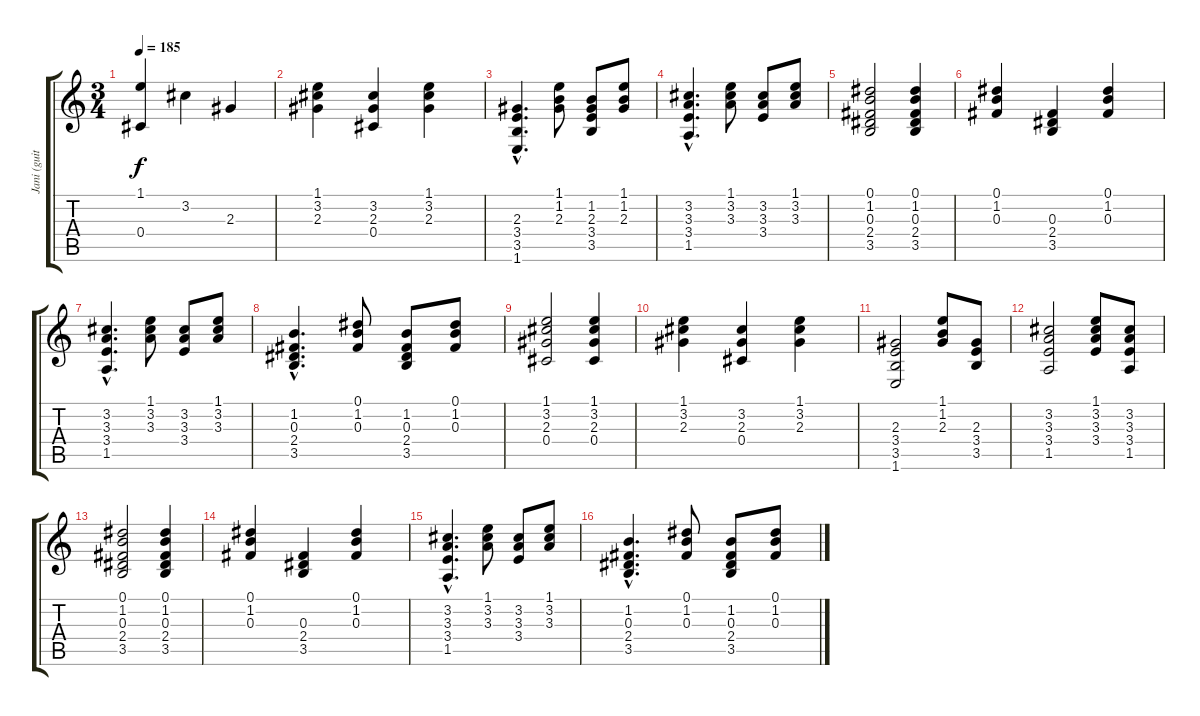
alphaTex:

\track ("Jani (guitar)" "Jani (guit") {instrument acousticguitarnylon}
\staff {score tabs}
\tuning (Eb4 Bb3 Gb3 Db3 Ab2 Eb2) {hide}
\ts (3 4)
\tempo 185
\clef g2
\ks c
(1.1 0.4).4{dy f} 3.2.4 2.3.4 |
(1.1 3.2 2.3).4 (3.2 2.3 0.4).4 (1.1 3.2 2.3).4 |
(2.3{hac} 3.4{hac} 3.5{hac} 1.6{hac}).4{d} (1.1 1.2 2.3).8 (1.2 2.3 3.4 3.5).8 (1.1 1.2 2.3).8 |
(3.2{hac} 3.3{hac} 3.4{hac} 1.5{hac}).4{d} (1.1 3.2 3.3).8 (3.2 3.3 3.4).8 (1.1 3.2 3.3).8 |
(0.1 1.2 0.3 2.4 3.5).2 (0.1 1.2 0.3 2.4 3.5).4 |
(0.1 1.2 0.3).4 (0.3 2.4 3.5).4 (0.1 1.2 0.3).4 |
(3.2{hac} 3.3{hac} 3.4{hac} 1.5{hac}).4{d} (1.1 3.2 3.3).8 (3.2 3.3 3.4).8 (1.1 3.2 3.3).8 |
(1.2{hac} 0.3{hac} 2.4{hac} 3.5{hac}).4{d} (0.1 1.2 0.3).8 (1.2 0.3 2.4 3.5).8 (0.1 1.2 0.3).8 |
(1.1 3.2 2.3 0.4).2 (1.1 3.2 2.3 0.4).4 |
(1.1 3.2 2.3).4 (3.2 2.3 0.4).4 (1.1 3.2 2.3).4 |
(2.3 3.4 3.5 1.6).2 (1.1 1.2 2.3).8 (2.3 3.4 3.5).8 |
(3.2 3.3 3.4 1.5).2 (1.1 3.2 3.3 3.4).8 (3.2 3.3 3.4 1.5).8 |
(0.1 1.2 0.3 2.4 3.5).2 (0.1 1.2 0.3 2.4 3.5).4 |
(0.1 1.2 0.3).4 (0.3 2.4 3.5).4 (0.1 1.2 0.3).4 |
(3.2{hac} 3.3{hac} 3.4{hac} 1.5{hac}).4{d} (1.1 3.2 3.3).8 (3.2 3.3 3.4).8 (1.1 3.2 3.3).8 |
(1.2{hac} 0.3{hac} 2.4{hac} 3.5{hac}).4{d} (0.1 1.2 0.3).8 (1.2 0.3 2.4 3.5).8 (0.1 1.2 0.3).8
